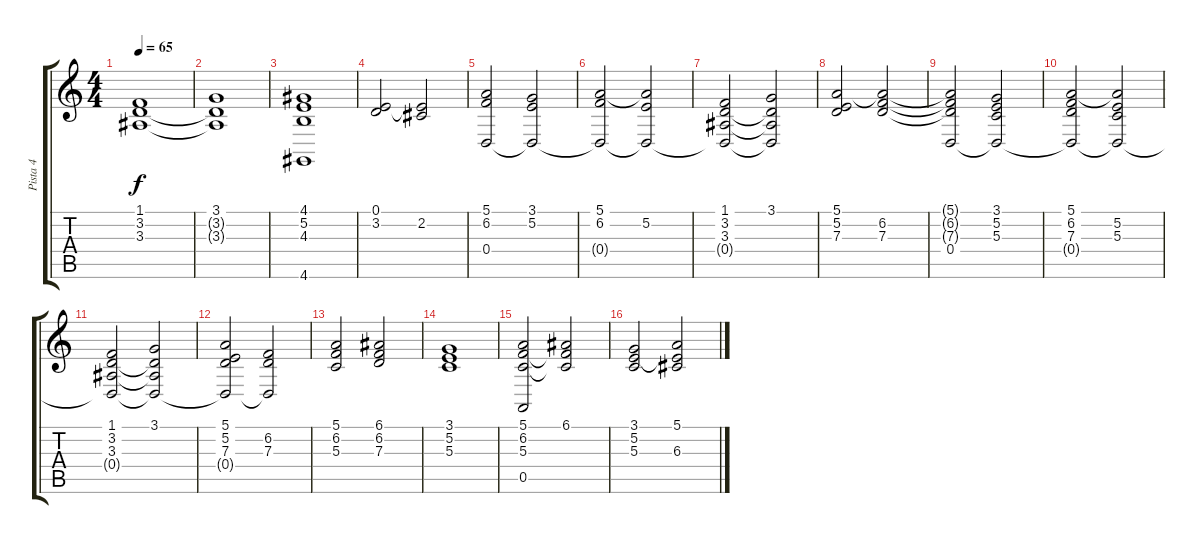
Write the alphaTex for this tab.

\track ("Pista 4" "Pista 4") {instrument pad2warm}
\staff {score tabs}
\tuning (E4 B3 G3 D3 A2 E2) {hide}
\ts (4 4)
\tempo 65
\clef g2
\ks c
(1.1{t} 3.2 3.3).1{dy f} |
(3.1 3.2{t} 3.3{t}).1 |
(4.1 5.2 4.3 4.6).1 |
(0.1 3.2).2 (0.1{t} 2.2).2 |
(5.1 6.2 0.4).2 (3.1 5.2 0.4{t}).2 |
(5.1 6.2 0.4{t}).2 (5.1{t} 5.2 0.4{t}).2 |
(1.1 3.2 3.3 0.4{t}).2 (3.1 3.2{t} 3.3{t} 0.4{t}).2 |
(5.1 5.2 7.3).2 (5.1{t} 6.2 7.3).2 |
(5.1{t} 6.2{t} 7.3{t} 0.4).2 (3.1 5.2 5.3 0.4{t}).2 |
(5.1 6.2 7.3 0.4{t}).2 (5.1{t} 5.2 5.3 0.4{t}).2 |
(1.1 3.2 3.3 0.4{t}).2 (3.1 3.2{t} 3.3{t} 0.4{t}).2 |
(5.1 5.2 7.3 0.4{t}).2 (6.2 7.3 0.4{t}).2 |
(5.1 6.2 5.3).2 (6.1 6.2 7.3).2 |
(3.1 5.2 5.3).1 |
(5.1 6.2 5.3 0.5).2 (6.1 6.2{t} 5.3{t}).2 |
(3.1 5.2 5.3).2 (5.1 5.2{t} 6.3).2
